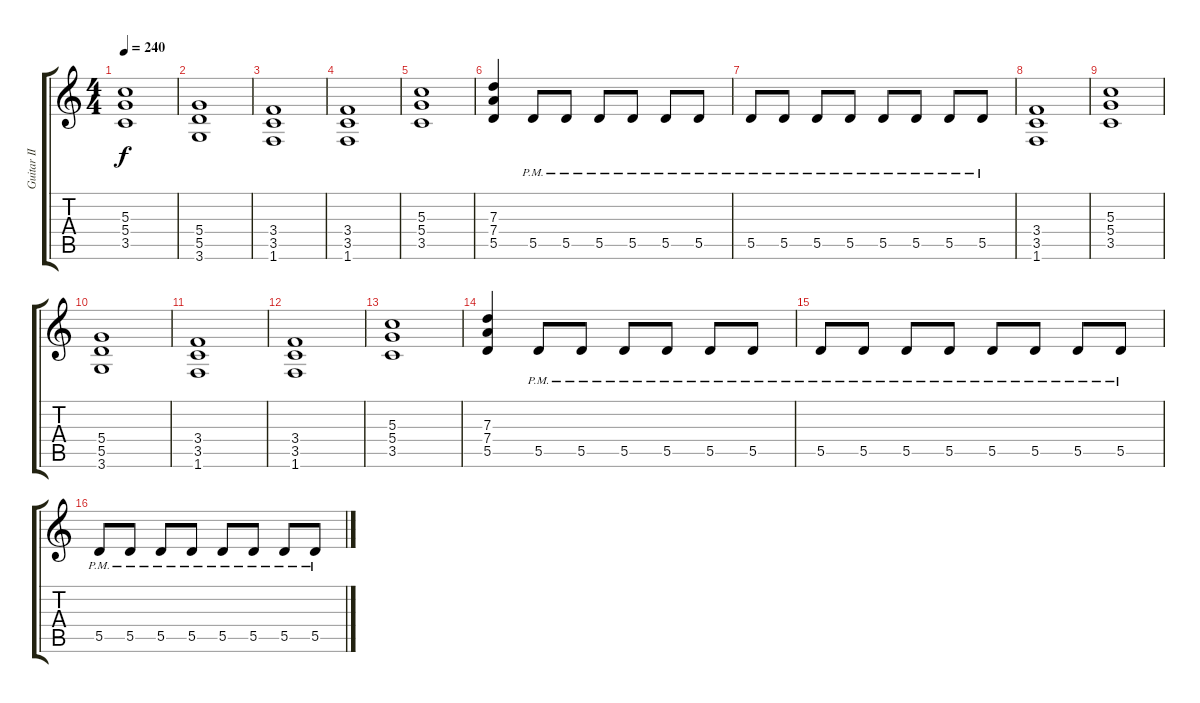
\track ("Guitar II" "Guitar II") {instrument overdrivenguitar}
\staff {score tabs}
\tuning (E4 B3 G3 D3 A2 E2) {hide}
\ts (4 4)
\tempo 240
\clef g2
\ks c
(5.3 5.4 3.5).1{dy f} |
(5.4 5.5 3.6).1 |
(3.4 3.5 1.6).1 |
(3.4 3.5 1.6).1 |
(5.3 5.4 3.5).1 |
(7.3 7.4 5.5).4 5.5{pm}.8 5.5{pm}.8 5.5{pm}.8 5.5{pm}.8 5.5{pm}.8 5.5{pm}.8 |
5.5{pm}.8 5.5{pm}.8 5.5{pm}.8 5.5{pm}.8 5.5{pm}.8 5.5{pm}.8 5.5{pm}.8 5.5{pm}.8 |
(3.4 3.5 1.6).1 |
(5.3 5.4 3.5).1 |
(5.4 5.5 3.6).1 |
(3.4 3.5 1.6).1 |
(3.4 3.5 1.6).1 |
(5.3 5.4 3.5).1 |
(7.3 7.4 5.5).4 5.5{pm}.8 5.5{pm}.8 5.5{pm}.8 5.5{pm}.8 5.5{pm}.8 5.5{pm}.8 |
5.5{pm}.8 5.5{pm}.8 5.5{pm}.8 5.5{pm}.8 5.5{pm}.8 5.5{pm}.8 5.5{pm}.8 5.5{pm}.8 |
5.5{pm}.8 5.5{pm}.8 5.5{pm}.8 5.5{pm}.8 5.5{pm}.8 5.5{pm}.8 5.5{pm}.8 5.5{pm}.8
